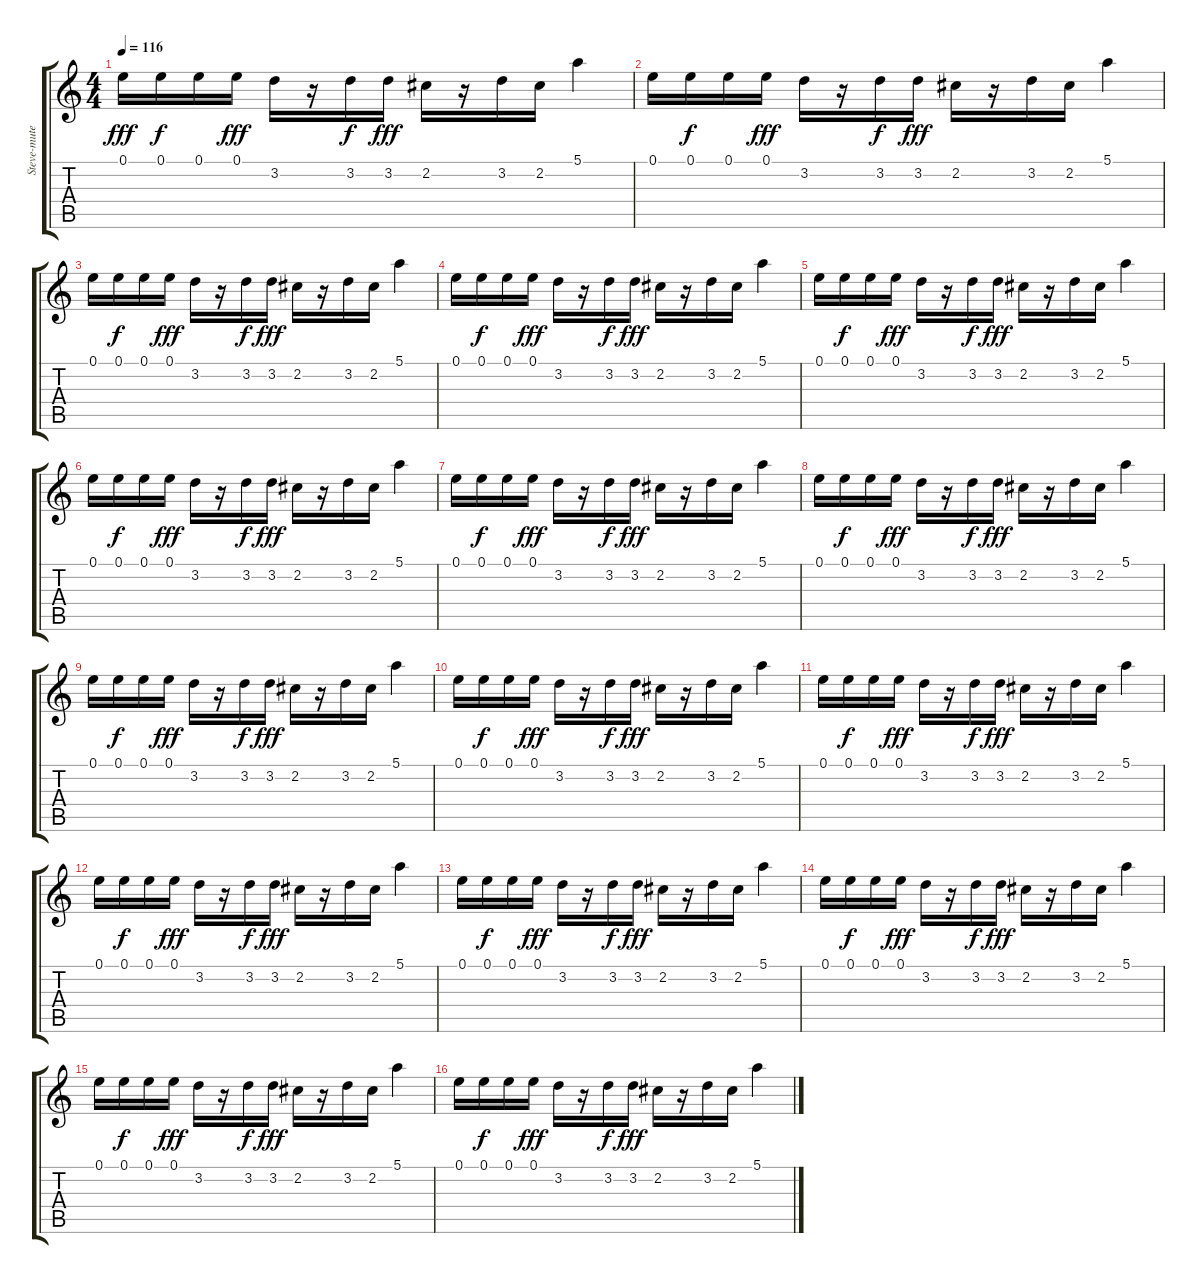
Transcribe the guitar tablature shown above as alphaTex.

\track ("Steve-mute" "Steve-mute") {instrument acousticguitarnylon}
\staff {score tabs}
\tuning (E4 B3 G3 D3 A2 E2) {hide}
\ts (4 4)
\tempo 116
\clef g2
\ks c
0.1.16{dy fff} 0.1.16{dy f} 0.1.16 0.1.16{dy fff} 3.2.16 r.16 3.2.16{dy f} 3.2.16{dy fff} 2.2.16 r.16 3.2.16 2.2.16 5.1.4 |
0.1.16 0.1.16{dy f} 0.1.16 0.1.16{dy fff} 3.2.16 r.16 3.2.16{dy f} 3.2.16{dy fff} 2.2.16 r.16 3.2.16 2.2.16 5.1.4 |
0.1.16 0.1.16{dy f} 0.1.16 0.1.16{dy fff} 3.2.16 r.16 3.2.16{dy f} 3.2.16{dy fff} 2.2.16 r.16 3.2.16 2.2.16 5.1.4 |
0.1.16 0.1.16{dy f} 0.1.16 0.1.16{dy fff} 3.2.16 r.16 3.2.16{dy f} 3.2.16{dy fff} 2.2.16 r.16 3.2.16 2.2.16 5.1.4 |
0.1.16 0.1.16{dy f} 0.1.16 0.1.16{dy fff} 3.2.16 r.16 3.2.16{dy f} 3.2.16{dy fff} 2.2.16 r.16 3.2.16 2.2.16 5.1.4 |
0.1.16 0.1.16{dy f} 0.1.16 0.1.16{dy fff} 3.2.16 r.16 3.2.16{dy f} 3.2.16{dy fff} 2.2.16 r.16 3.2.16 2.2.16 5.1.4 |
0.1.16 0.1.16{dy f} 0.1.16 0.1.16{dy fff} 3.2.16 r.16 3.2.16{dy f} 3.2.16{dy fff} 2.2.16 r.16 3.2.16 2.2.16 5.1.4 |
0.1.16 0.1.16{dy f} 0.1.16 0.1.16{dy fff} 3.2.16 r.16 3.2.16{dy f} 3.2.16{dy fff} 2.2.16 r.16 3.2.16 2.2.16 5.1.4 |
0.1.16 0.1.16{dy f} 0.1.16 0.1.16{dy fff} 3.2.16 r.16 3.2.16{dy f} 3.2.16{dy fff} 2.2.16 r.16 3.2.16 2.2.16 5.1.4 |
0.1.16 0.1.16{dy f} 0.1.16 0.1.16{dy fff} 3.2.16 r.16 3.2.16{dy f} 3.2.16{dy fff} 2.2.16 r.16 3.2.16 2.2.16 5.1.4 |
0.1.16{volume 16} 0.1.16{dy f} 0.1.16{volume 16} 0.1.16{dy fff} 3.2.16{volume 16} r.16 3.2.16{dy f volume 16} 3.2.16{dy fff} 2.2.16{volume 15} r.16 3.2.16{volume 15} 2.2.16{volume 15} 5.1.4 |
0.1.16{volume 15} 0.1.16{dy f} 0.1.16{volume 15} 0.1.16{dy fff} 3.2.16{volume 14} r.16 3.2.16{dy f volume 14} 3.2.16{dy fff volume 14} 2.2.16 r.16 3.2.16{volume 14} 2.2.16{volume 14} 5.1.4 |
0.1.16{volume 14} 0.1.16{dy f} 0.1.16{volume 14} 0.1.16{dy fff} 3.2.16{volume 13} r.16 3.2.16{dy f volume 13} 3.2.16{dy fff volume 13} 2.2.16 r.16 3.2.16{volume 13} 2.2.16{volume 13} 5.1.4 |
0.1.16{volume 12} 0.1.16{dy f} 0.1.16{volume 12} 0.1.16{dy fff} 3.2.16{volume 12} r.16 3.2.16{dy f volume 12} 3.2.16{dy fff volume 12} 2.2.16 r.16 3.2.16{volume 12} 2.2.16{volume 12} 5.1.4{volume 12} |
0.1.16{volume 11} 0.1.16{dy f} 0.1.16{volume 11} 0.1.16{dy fff volume 11} 3.2.16 r.16 3.2.16{dy f volume 11} 3.2.16{dy fff volume 11} 2.2.16 r.16 3.2.16{volume 11} 2.2.16{volume 11} 5.1.4{volume 10} |
0.1.16{volume 10} 0.1.16{dy f} 0.1.16{volume 10} 0.1.16{dy fff volume 10} 3.2.16 r.16 3.2.16{dy f volume 10} 3.2.16{dy fff volume 10} 2.2.16 r.16 3.2.16{volume 10} 2.2.16 5.1.4{volume 9}
